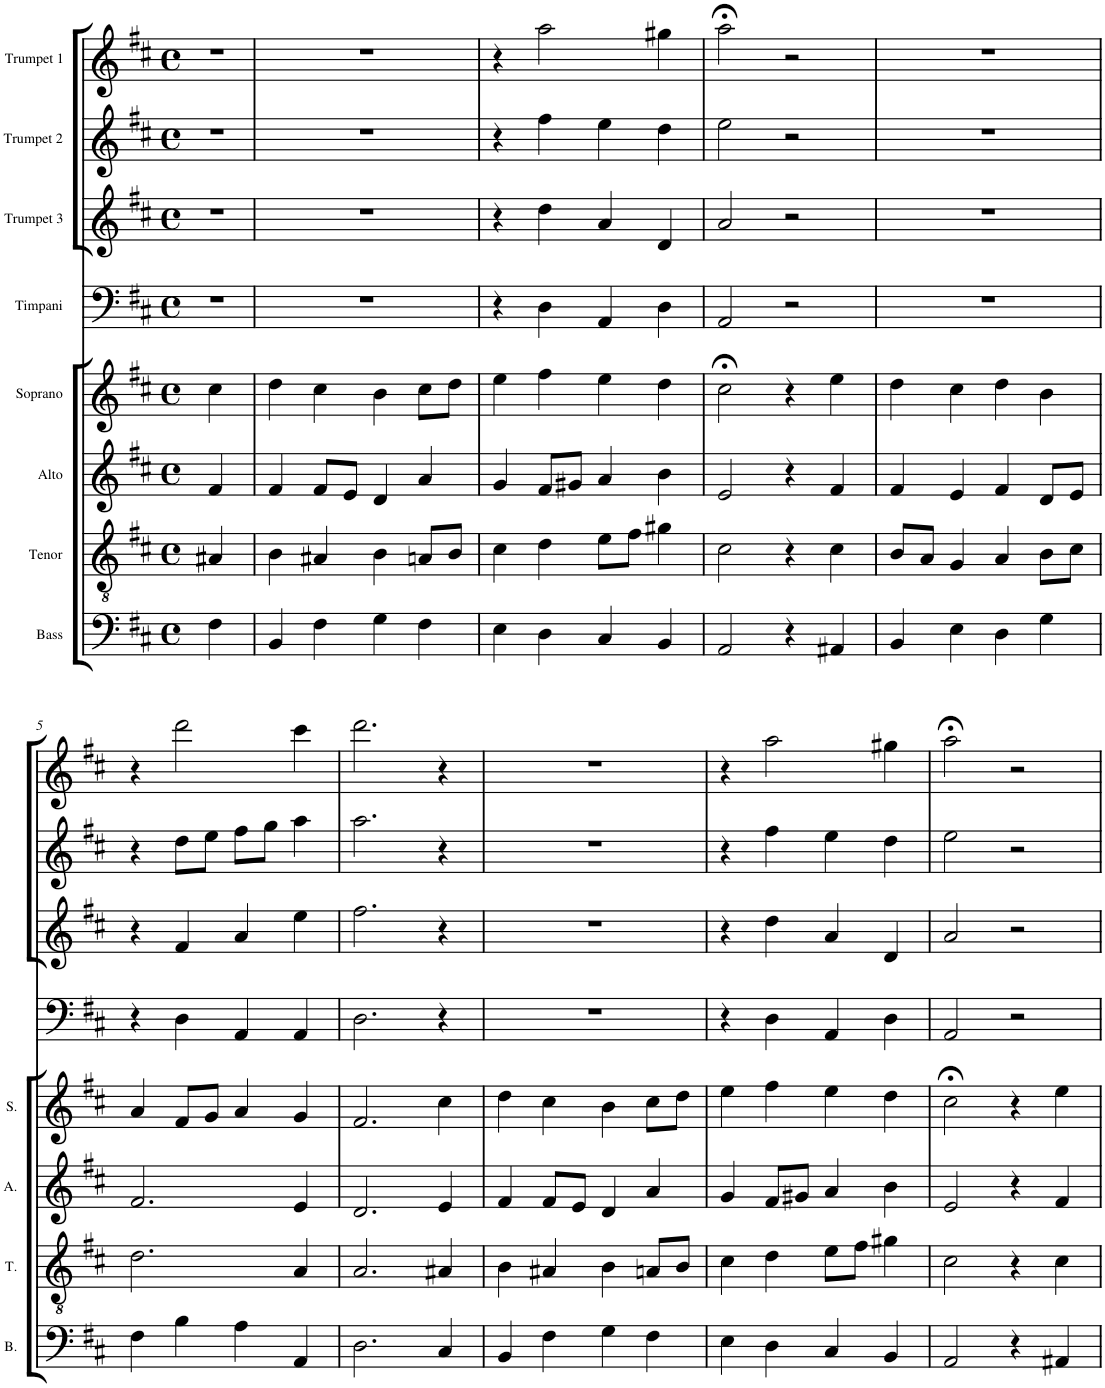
**kern	**kern	**kern	**kern	**kern	**kern	**kern	**kern
*part8	*part7	*part6	*part5	*part4	*part3	*part2	*part1
*staff8	*staff7	*staff6	*staff5	*staff4	*staff3	*staff2	*staff1
*I"Bass	*I"Tenor	*I"Alto	*I"Soprano	*I"Timpani	*I"Trumpet 3	*I"Trumpet 2	*I"Trumpet 1
*I'B.	*I'T.	*I'A.	*I'S.	*	*	*	*
*clefF4	*clefGv2	*clefG2	*clefG2	*clefF4	*clefG2	*clefG2	*clefG2
*k[f#c#]	*k[f#c#]	*k[f#c#]	*k[f#c#]	*k[f#c#]	*k[f#c#]	*k[f#c#]	*k[f#c#]
*D:	*D:	*D:	*D:	*D:	*D:	*D:	*D:
*M4/4	*M4/4	*M4/4	*M4/4	*M4/4	*M4/4	*M4/4	*M4/4
*met(c)	*met(c)	*met(c)	*met(c)	*met(c)	*met(c)	*met(c)	*met(c)
=	=	=	=	=	=	=	=
4F#\	4A#X/	4f#/	4cc#\	1r	1r	1r	1r
2.ryy	2.ryy	2.ryy	2.ryy	.	.	.	.
=1	=1	=1	=1	=1	=1	=1	=1
4BB/	4B\	4f#/	4dd\	1r	1r	1r	1r
4F#\	4A#X/	8f#/L	4cc#\	.	.	.	.
.	.	8e/J	.	.	.	.	.
4G\	4B\	4d/	4b\	.	.	.	.
4F#\	8An/L	4a/	8cc#\L	.	.	.	.
.	8B/J	.	8dd\J	.	.	.	.
=2	=2	=2	=2	=2	=2	=2	=2
4E\	4c#\	4g/	4ee\	4r	4r	4r	4r
4D\	4d\	8f#/L	4ff#\	4D\	4dd\	4ff#\	2aa\
.	.	8g#X/J	.	.	.	.	.
4C#/	8e\L	4a/	4ee\	4AA/	4a/	4ee\	.
.	8f#\J	.	.	.	.	.	.
4BB/	4g#X\	4b\	4dd\	4D\	4d/	4dd\	4gg#X\
=3	=3	=3	=3	=3	=3	=3	=3
2AA/	2c#\	2e/	2cc#;<\	2AA/	2a/	2ee\	2aa;<\
4r	4r	4r	4r	2r	2r	2r	2r
4AA#X/	4c#\	4f#/	4ee\	.	.	.	.
=4	=4	=4	=4	=4	=4	=4	=4
4BB/	8B/L	4f#/	4dd\	1r	1r	1r	1r
.	8A/J	.	.	.	.	.	.
4E\	4G/	4e/	4cc#\	.	.	.	.
4D\	4A/	4f#/	4dd\	.	.	.	.
4G\	8B\L	8d/L	4b\	.	.	.	.
.	8c#\J	8e/J	.	.	.	.	.
!!LO:LB:g=z
=5	=5	=5	=5	=5	=5	=5	=5
4F#\	2.d\	2.f#/	4a/	4r	4r	4r	4r
4B\	.	.	8f#/L	4D\	4f#/	8dd\L	2ddd\
.	.	.	8g/J	.	.	8ee\J	.
4A\	.	.	4a/	4AA/	4a/	8ff#\L	.
.	.	.	.	.	.	8gg\J	.
4AA/	4A/	4e/	4g/	4AA/	4ee\	4aa\	4ccc#\
=6	=6	=6	=6	=6	=6	=6	=6
2.D\	2.A/	2.d/	2.f#/	2.D\	2.ff#\	2.aa\	2.ddd\
4C#/	4A#X/	4e/	4cc#\	4r	4r	4r	4r
=7	=7	=7	=7	=7	=7	=7	=7
4BB/	4B\	4f#/	4dd\	1r	1r	1r	1r
4F#\	4A#X/	8f#/L	4cc#\	.	.	.	.
.	.	8e/J	.	.	.	.	.
4G\	4B\	4d/	4b\	.	.	.	.
4F#\	8An/L	4a/	8cc#\L	.	.	.	.
.	8B/J	.	8dd\J	.	.	.	.
=8	=8	=8	=8	=8	=8	=8	=8
4E\	4c#\	4g/	4ee\	4r	4r	4r	4r
4D\	4d\	8f#/L	4ff#\	4D\	4dd\	4ff#\	2aa\
.	.	8g#X/J	.	.	.	.	.
4C#/	8e\L	4a/	4ee\	4AA/	4a/	4ee\	.
.	8f#\J	.	.	.	.	.	.
4BB/	4g#X\	4b\	4dd\	4D\	4d/	4dd\	4gg#X\
=9	=9	=9	=9	=9	=9	=9	=9
2AA/	2c#\	2e/	2cc#;<\	2AA/	2a/	2ee\	2aa;<\
4r	4r	4r	4r	2r	2r	2r	2r
4AA#X/	4c#\	4f#/	4ee\	.	.	.	.
=	=	=	=	=	=	=	=
*-	*-	*-	*-	*-	*-	*-	*-
